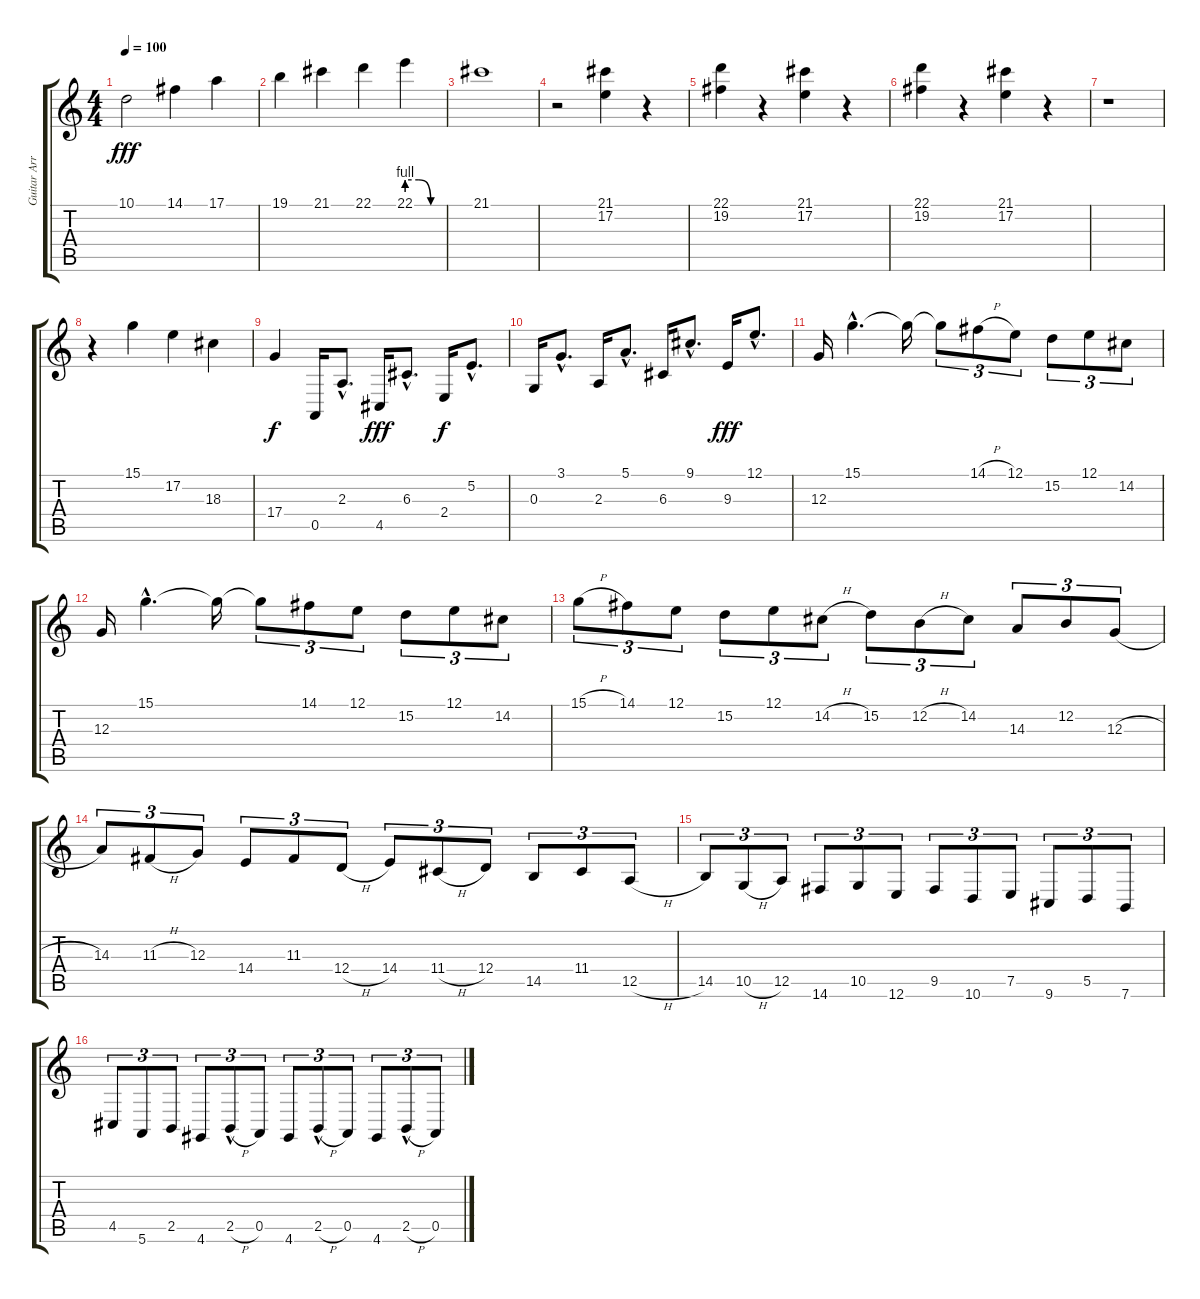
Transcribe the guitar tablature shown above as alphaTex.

\track ("Guitar Arrangement" "Guitar Arr") {instrument violin}
\staff {score tabs}
\tuning (E4 B3 G3 D3 A2 E2) {hide}
\ts (4 4)
\tempo 100
\clef g2
\ks c
10.1.2{dy fff} 14.1.4 17.1.4 |
19.1.4 21.1.4 22.1.4 22.1{be (custom 0 4 20 4 40 0 60 0)}.4 |
21.1.1 |
r.2 (21.1 17.2).4 r.4 |
(22.1 19.2).4 r.4 (21.1 17.2).4 r.4 |
(22.1 19.2).4 r.4 (21.1 17.2).4 r.4 |
r.1 |
r.4 15.1.4 17.2.4 18.3.4 |
17.4.4{dy f} 0.5.16 2.3{hac}.8{d} 4.5.16{dy fff} 6.3{hac}.8{d} 2.4.16{dy f} 5.2{hac}.8{d} |
0.3.16 3.1{hac}.8{d} 2.3.16 5.1{hac}.8{d} 6.3.16 9.1{hac}.8{d} 9.3.16{dy fff} 12.1{hac}.8{d} |
12.3.16 15.1{hac}.4{d} 15.1{t}.16 15.1{t}.8{tu (3 2)} 14.1{h}.8{tu (3 2)} 12.1.8{tu (3 2)} 15.2.8{tu (3 2)} 12.1.8{tu (3 2)} 14.2.8{tu (3 2)} |
12.3.16 15.1{hac}.4{d} 15.1{t}.16 15.1{t}.8{tu (3 2)} 14.1.8{tu (3 2)} 12.1.8{tu (3 2)} 15.2.8{tu (3 2)} 12.1.8{tu (3 2)} 14.2.8{tu (3 2)} |
15.1{h}.8{tu (3 2)} 14.1.8{tu (3 2)} 12.1.8{tu (3 2)} 15.2.8{tu (3 2)} 12.1.8{tu (3 2)} 14.2{h}.8{tu (3 2)} 15.2.8{tu (3 2)} 12.2{h}.8{tu (3 2)} 14.2.8{tu (3 2)} 14.3.8{tu (3 2)} 12.2.8{tu (3 2)} 12.3{h}.8{tu (3 2)} |
14.3.8{tu (3 2)} 11.3{h}.8{tu (3 2)} 12.3.8{tu (3 2)} 14.4.8{tu (3 2)} 11.3.8{tu (3 2)} 12.4{h}.8{tu (3 2)} 14.4.8{tu (3 2)} 11.4{h}.8{tu (3 2)} 12.4.8{tu (3 2)} 14.5.8{tu (3 2)} 11.4.8{tu (3 2)} 12.5{h}.8{tu (3 2)} |
14.5.8{tu (3 2)} 10.5{h}.8{tu (3 2)} 12.5.8{tu (3 2)} 14.6.8{tu (3 2)} 10.5.8{tu (3 2)} 12.6.8{tu (3 2)} 9.5.8{tu (3 2)} 10.6.8{tu (3 2)} 7.5.8{tu (3 2)} 9.6.8{tu (3 2)} 5.5.8{tu (3 2)} 7.6.8{tu (3 2)} |
4.5.8{tu (3 2)} 5.6.8{tu (3 2)} 2.5.8{tu (3 2)} 4.6.8{tu (3 2)} 2.5{h hac}.8{tu (3 2)} 0.5.8{tu (3 2)} 4.6.8{tu (3 2)} 2.5{h hac}.8{tu (3 2)} 0.5.8{tu (3 2)} 4.6.8{tu (3 2)} 2.5{h hac}.8{tu (3 2)} 0.5.8{tu (3 2)}
